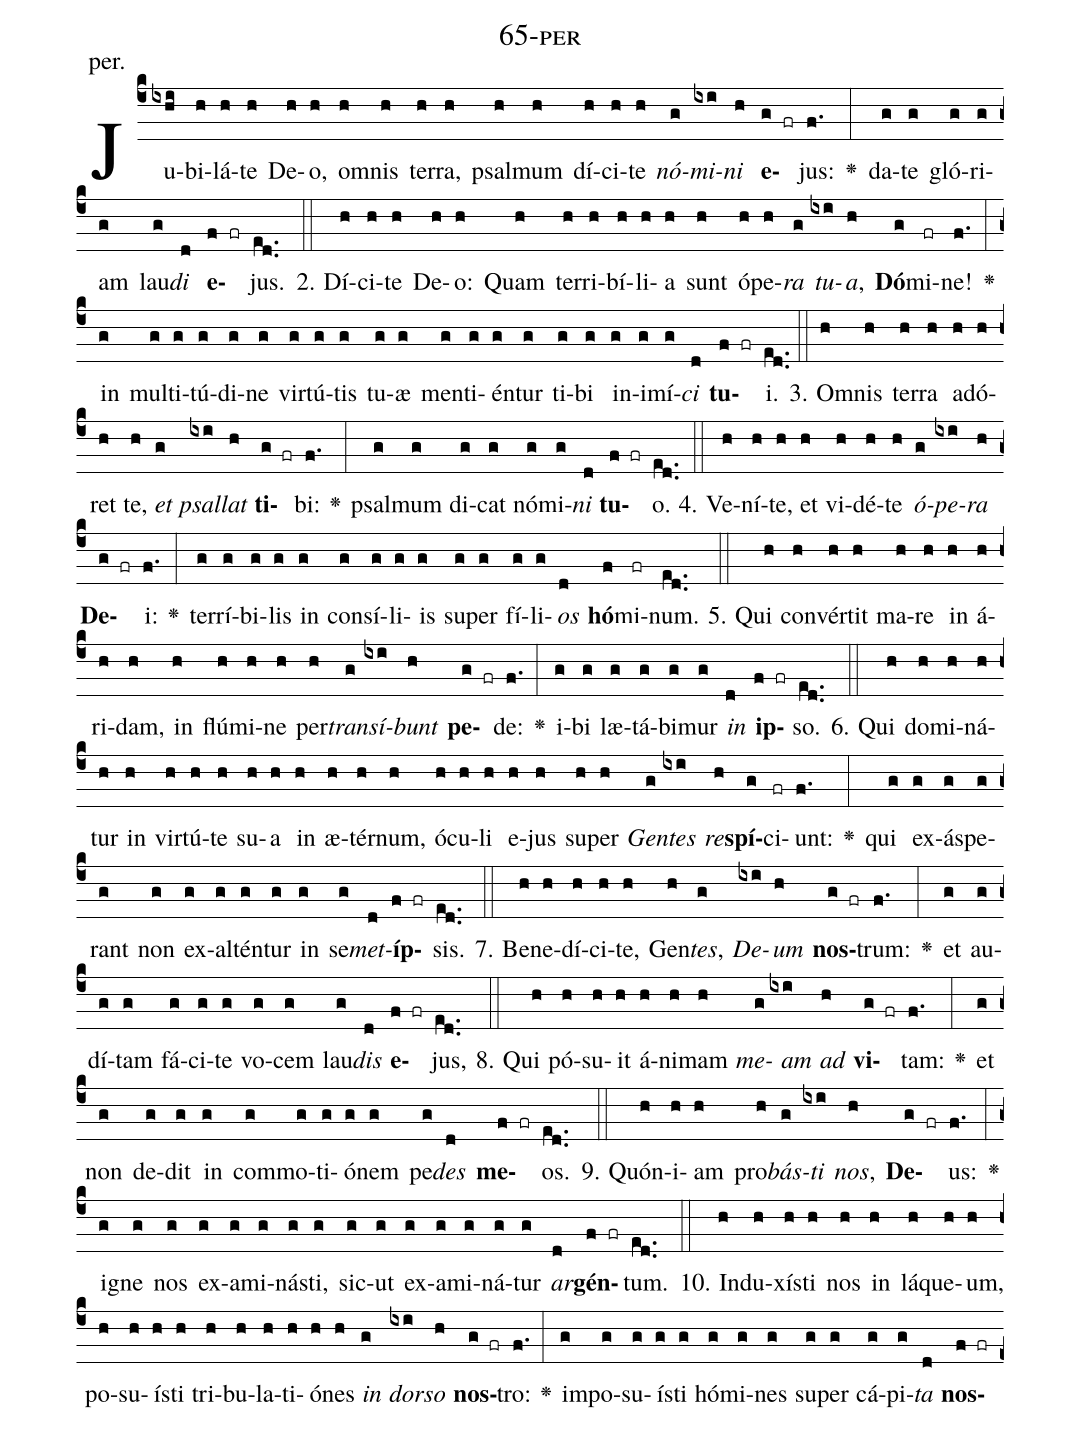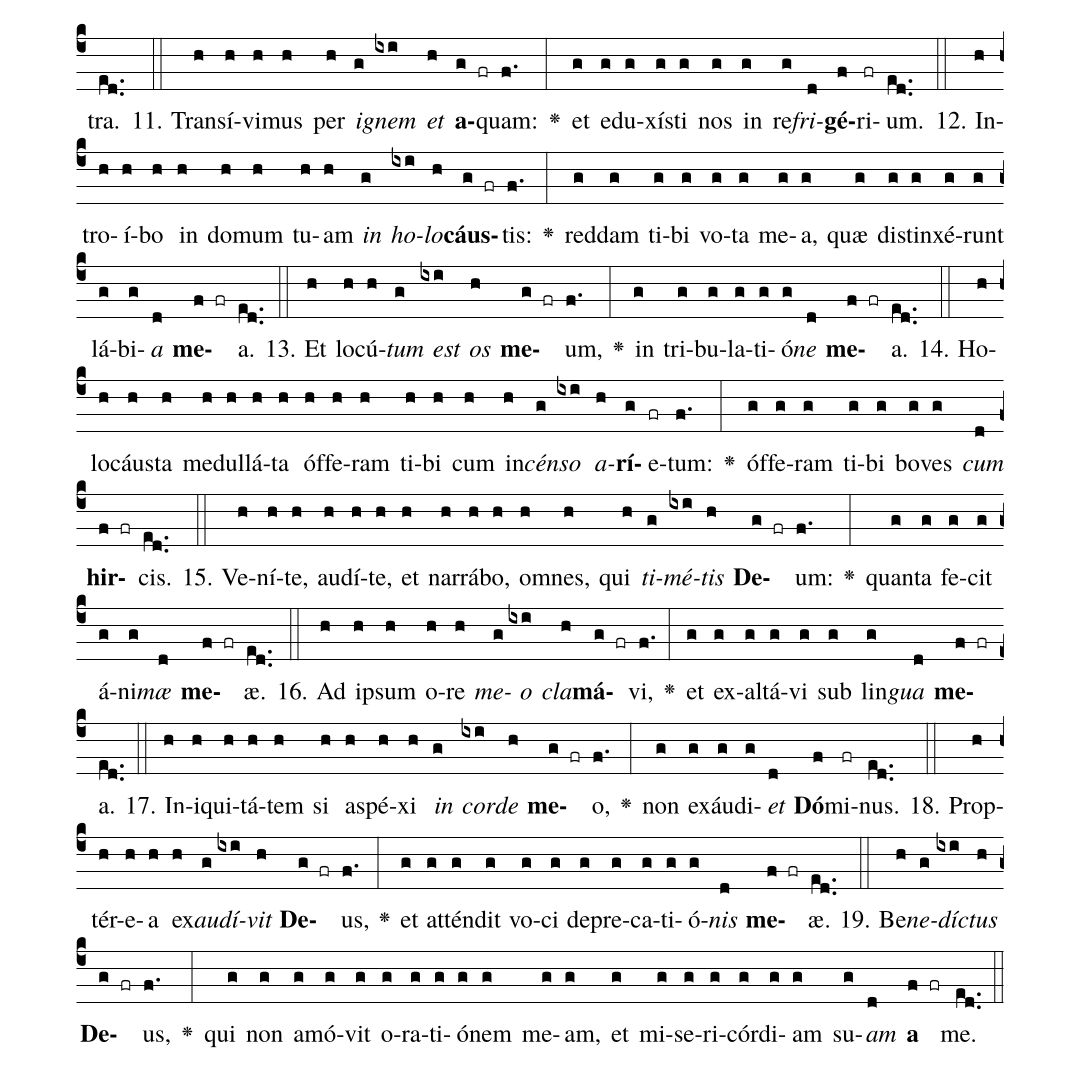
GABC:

name: 65-per;
annotation: per.;
%%
(c4)Ju(ixhi)bi(h)lá(h)te(h) De(h)o,(h) om(h)nis(h) ter(h)ra,(h) psal(h)mum(h) dí(h)ci(h)te(h) <i>nó</i>(g)<i>mi</i>(ixi)<i>ni</i>(h) <b>e</b>(g fr)jus:(f.) <v>\greheightstar</v>(:) da(g)te(g) gló(g)ri(g)am(g) lau(g)<i>di</i>(d) <b>e</b>(f fr)jus.(ed..) (::)
2. Dí(h)ci(h)te(h) De(h)o:(h) Quam(h) ter(h)ri(h)bí(h)li(h)a(h) sunt(h) ó(h)pe(h)<i>ra</i>(g) <i>tu</i>(ixi)<i>a</i>,(h) <b>Dó</b>(g)mi(fr)ne!(f.) <v>\greheightstar</v>(:) in(g) mul(g)ti(g)tú(g)di(g)ne(g) vir(g)tú(g)tis(g) tu(g)æ(g) men(g)ti(g)én(g)tur(g) ti(g)bi(g) in(g)i(g)mí(g)<i>ci</i>(d) <b>tu</b>(f fr)i.(ed..) (::)
3. Om(h)nis(h) ter(h)ra(h) ad(h)ó(h)ret(h) te,(h) <i>et</i>(g) <i>psal</i>(ixi)<i>lat</i>(h) <b>ti</b>(g fr)bi:(f.) <v>\greheightstar</v>(:) psal(g)mum(g) di(g)cat(g) nó(g)mi(g)<i>ni</i>(d) <b>tu</b>(f fr)o.(ed..) (::)
4. Ve(h)ní(h)te,(h) et(h) vi(h)dé(h)te(h) <i>ó</i>(g)<i>pe</i>(ixi)<i>ra</i>(h) <b>De</b>(g fr)i:(f.) <v>\greheightstar</v>(:) ter(g)rí(g)bi(g)lis(g) in(g) con(g)sí(g)li(g)is(g) su(g)per(g) fí(g)li(g)<i>os</i>(d) <b>hó</b>(f)mi(fr)num.(ed..) (::)
5. Qui(h) con(h)vér(h)tit(h) ma(h)re(h) in(h) á(h)ri(h)dam,(h) in(h) flú(h)mi(h)ne(h) per(h)<i>trans</i>(g)<i>í</i>(ixi)<i>bunt</i>(h) <b>pe</b>(g fr)de:(f.) <v>\greheightstar</v>(:) i(g)bi(g) læ(g)tá(g)bi(g)mur(g) <i>in</i>(d) <b>ip</b>(f fr)so.(ed..) (::)
6. Qui(h) do(h)mi(h)ná(h)tur(h) in(h) vir(h)tú(h)te(h) su(h)a(h) in(h) æ(h)tér(h)num,(h) ó(h)cu(h)li(h) e(h)jus(h) su(h)per(h) <i>Gen</i>(g)<i>tes</i>(ixi) <i>re</i>(h)<b>spí</b>(g)ci(fr)unt:(f.) <v>\greheightstar</v>(:) qui(g) ex(g)ás(g)pe(g)rant(g) non(g) ex(g)al(g)tén(g)tur(g) in(g) se(g)<i>met</i>(d)<b>íp</b>(f fr)sis.(ed..) (::)
7. Be(h)ne(h)dí(h)ci(h)te,(h) Gen(h)<i>tes</i>,(g) <i>De</i>(ixi)<i>um</i>(h) <b>nos</b>(g fr)trum:(f.) <v>\greheightstar</v>(:) et(g) au(g)dí(g)tam(g) fá(g)ci(g)te(g) vo(g)cem(g) lau(g)<i>dis</i>(d) <b>e</b>(f fr)jus,(ed..) (::)
8. Qui(h) pó(h)su(h)it(h) á(h)ni(h)mam(h) <i>me</i>(g)<i>am</i>(ixi) <i>ad</i>(h) <b>vi</b>(g fr)tam:(f.) <v>\greheightstar</v>(:) et(g) non(g) de(g)dit(g) in(g) com(g)mo(g)ti(g)ó(g)nem(g) pe(g)<i>des</i>(d) <b>me</b>(f fr)os.(ed..) (::)
9. Quón(h)i(h)am(h) pro(h)<i>bás</i>(g)<i>ti</i>(ixi) <i>nos</i>,(h) <b>De</b>(g fr)us:(f.) <v>\greheightstar</v>(:) i(g)gne(g) nos(g) ex(g)a(g)mi(g)nás(g)ti,(g) sic(g)ut(g) ex(g)a(g)mi(g)ná(g)tur(g) <i>ar</i>(d)<b>gén</b>(f fr)tum.(ed..) (::)
10. In(h)du(h)xís(h)ti(h) nos(h) in(h) lá(h)que(h)um,(h) po(h)su(h)ís(h)ti(h) tri(h)bu(h)la(h)ti(h)ó(h)nes(h) <i>in</i>(g) <i>dor</i>(ixi)<i>so</i>(h) <b>nos</b>(g fr)tro:(f.) <v>\greheightstar</v>(:) im(g)po(g)su(g)ís(g)ti(g) hó(g)mi(g)nes(g) su(g)per(g) cá(g)pi(g)<i>ta</i>(d) <b>nos</b>(f fr)tra.(ed..) (::)
11. Trans(h)í(h)vi(h)mus(h) per(h) <i>i</i>(g)<i>gnem</i>(ixi) <i>et</i>(h) <b>a</b>(g fr)quam:(f.) <v>\greheightstar</v>(:) et(g) e(g)du(g)xís(g)ti(g) nos(g) in(g) re(g)<i>fri</i>(d)<b>gé</b>(f)ri(fr)um.(ed..) (::)
12. In(h)tro(h)í(h)bo(h) in(h) do(h)mum(h) tu(h)am(h) <i>in</i>(g) <i>ho</i>(ixi)<i>lo</i>(h)<b>cáus</b>(g fr)tis:(f.) <v>\greheightstar</v>(:) red(g)dam(g) ti(g)bi(g) vo(g)ta(g) me(g)a,(g) quæ(g) di(g)stin(g)xé(g)runt(g) lá(g)bi(g)<i>a</i>(d) <b>me</b>(f fr)a.(ed..) (::)
13. Et(h) lo(h)cú(h)<i>tum</i>(g) <i>est</i>(ixi) <i>os</i>(h) <b>me</b>(g fr)um,(f.) <v>\greheightstar</v>(:) in(g) tri(g)bu(g)la(g)ti(g)ó(g)<i>ne</i>(d) <b>me</b>(f fr)a.(ed..) (::)
14. Ho(h)lo(h)cáus(h)ta(h) me(h)dul(h)lá(h)ta(h) óf(h)fe(h)ram(h) ti(h)bi(h) cum(h) in(h)<i>cén</i>(g)<i>so</i>(ixi) <i>a</i>(h)<b>rí</b>(g)e(fr)tum:(f.) <v>\greheightstar</v>(:) óf(g)fe(g)ram(g) ti(g)bi(g) bo(g)ves(g) <i>cum</i>(d) <b>hir</b>(f fr)cis.(ed..) (::)
15. Ve(h)ní(h)te,(h) au(h)dí(h)te,(h) et(h) nar(h)rá(h)bo,(h) om(h)nes,(h) qui(h) <i>ti</i>(g)<i>mé</i>(ixi)<i>tis</i>(h) <b>De</b>(g fr)um:(f.) <v>\greheightstar</v>(:) quan(g)ta(g) fe(g)cit(g) á(g)ni(g)<i>mæ</i>(d) <b>me</b>(f fr)æ.(ed..) (::)
16. Ad(h) ip(h)sum(h) o(h)re(h) <i>me</i>(g)<i>o</i>(ixi) <i>cla</i>(h)<b>má</b>(g fr)vi,(f.) <v>\greheightstar</v>(:) et(g) ex(g)al(g)tá(g)vi(g) sub(g) lin(g)<i>gua</i>(d) <b>me</b>(f fr)a.(ed..) (::)
17. In(h)i(h)qui(h)tá(h)tem(h) si(h) a(h)spé(h)xi(h) <i>in</i>(g) <i>cor</i>(ixi)<i>de</i>(h) <b>me</b>(g fr)o,(f.) <v>\greheightstar</v>(:) non(g) ex(g)áu(g)di(g)<i>et</i>(d) <b>Dó</b>(f)mi(fr)nus.(ed..) (::)
18. Prop(h)tér(h)e(h)a(h) ex(h)<i>au</i>(g)<i>dí</i>(ixi)<i>vit</i>(h) <b>De</b>(g fr)us,(f.) <v>\greheightstar</v>(:) et(g) at(g)tén(g)dit(g) vo(g)ci(g) de(g)pre(g)ca(g)ti(g)ó(g)<i>nis</i>(d) <b>me</b>(f fr)æ.(ed..) (::)
19. Be(h)<i>ne</i>(g)<i>díc</i>(ixi)<i>tus</i>(h) <b>De</b>(g fr)us,(f.) <v>\greheightstar</v>(:) qui(g) non(g) a(g)mó(g)vit(g) o(g)ra(g)ti(g)ó(g)nem(g) me(g)am,(g) et(g) mi(g)se(g)ri(g)cór(g)di(g)am(g) su(g)<i>am</i>(d) <b>a</b>(f fr) me.(ed..) (::)
